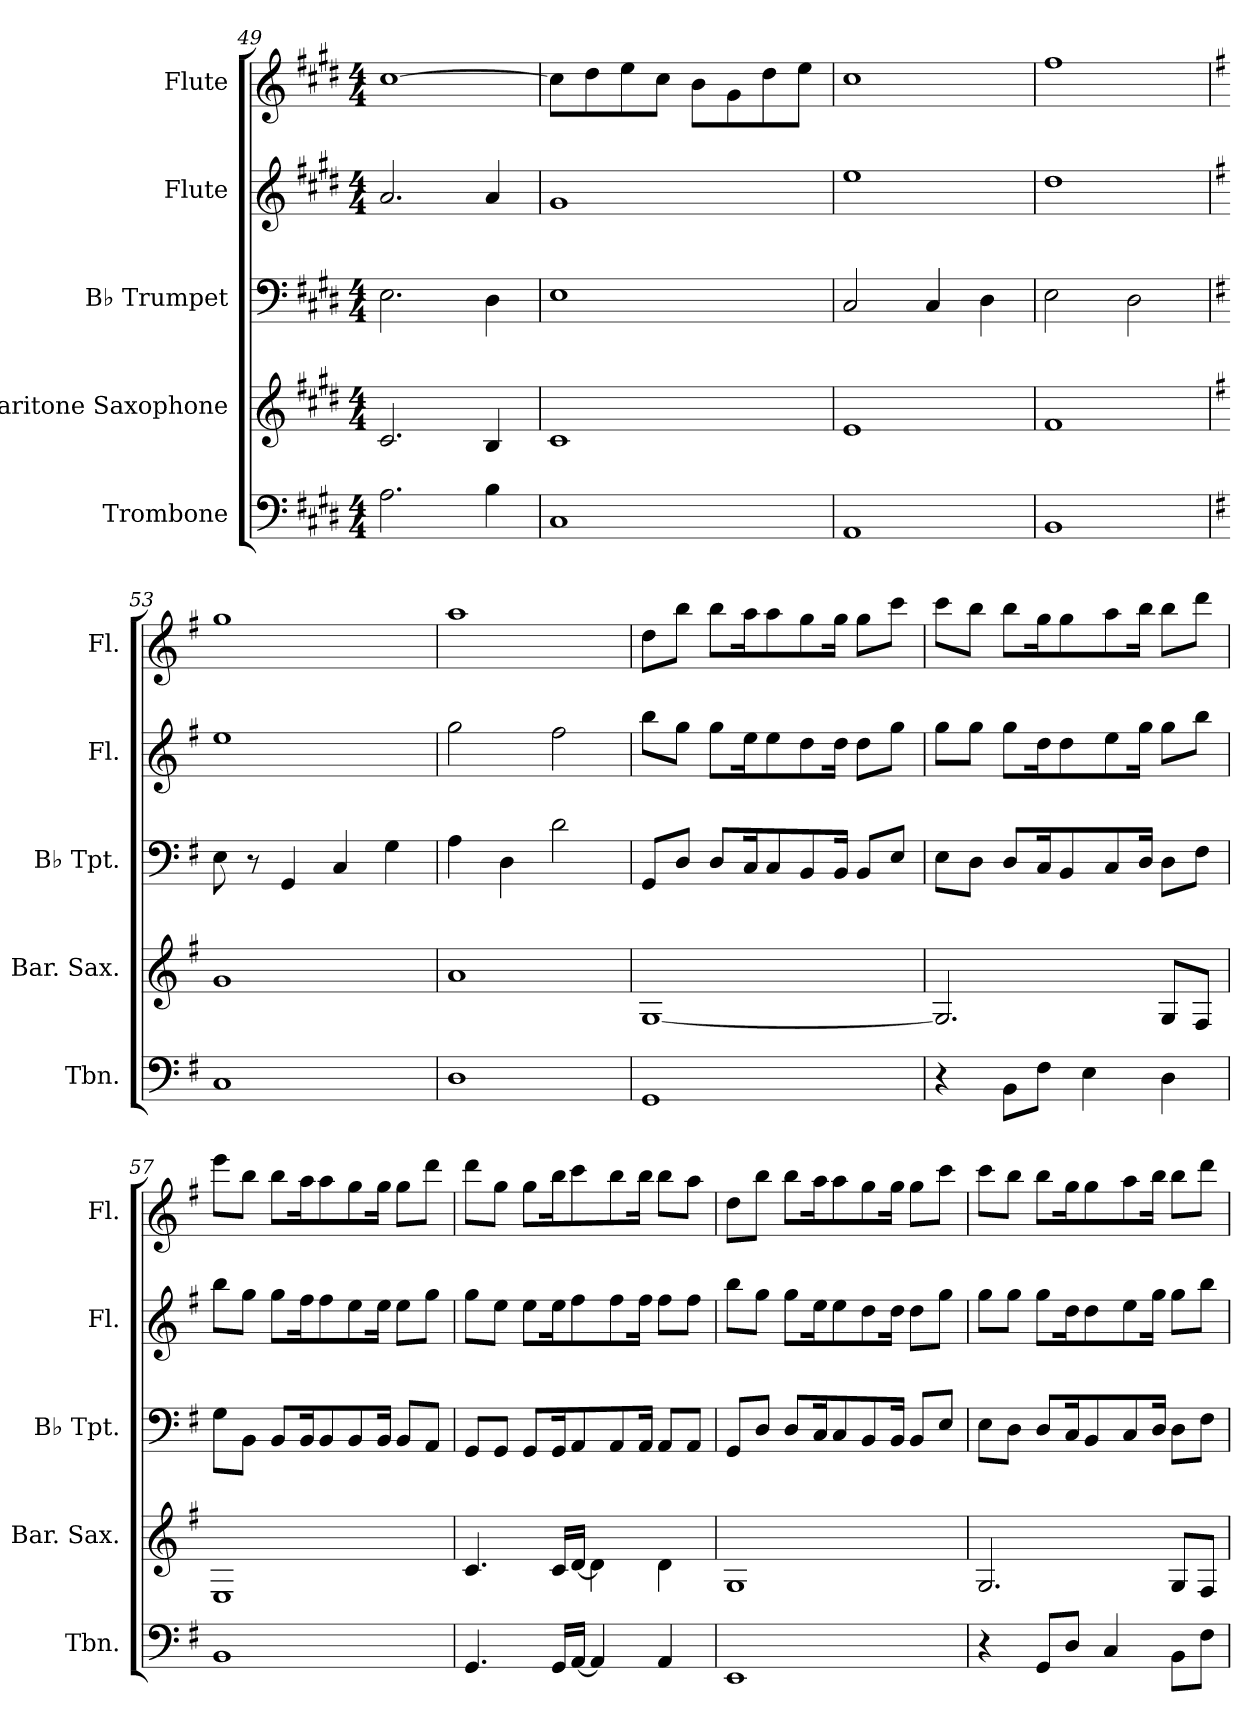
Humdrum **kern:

**kern	**kern	**kern	**kern	**kern
*part5	*part4	*part3	*part2	*part1
*staff5	*staff4	*staff3	*staff2	*staff1
*I"Trombone	*I"Baritone Saxophone	*I"B♭ Trumpet	*I"Flute	*I"Flute
*I'Tbn.	*I'Bar. Sax.	*I'B♭ Tpt.	*I'Fl.	*I'Fl.
*clefF4	*clefG2	*clefF4	*clefG2	*clefG2
*	*ITrd12c21	*ITrd-7c-12	*	*
*k[f#c#g#d#]	*k[f#c#g#d#]	*k[f#c#g#d#]	*k[f#c#g#d#]	*k[f#c#g#d#]
*M4/4	*M4/4	*M4/4	*M4/4	*M4/4
=49	=49	=49	=49	=49
2.A\	2.C#/	2.e\	2.a/	[1cc#
4B\	4BB/	4d#\	4a/	.
!!LO:PB:g=z
=50	=50	=50	=50	=50
1C#	1C#	1e	1g#	8cc#\L]
.	.	.	.	8dd#\
.	.	.	.	8ee\
.	.	.	.	8cc#\J
.	.	.	.	8b\L
.	.	.	.	8g#\
.	.	.	.	8dd#\
.	.	.	.	8ee\J
=51	=51	=51	=51	=51
1AA	1E	2c#/	1ee	1cc#
.	.	4c#/	.	.
.	.	4d#\	.	.
=52	=52	=52	=52	=52
1BB	1F#	2e\	1dd#	1ff#
.	.	2d#\	.	.
=53	=53	=53	=53	=53
*k[f#]	*k[f#]	*k[f#]	*k[f#]	*k[f#]
1C	1G	8e\	1ee	1gg
.	.	8r	.	.
.	.	4G/	.	.
.	.	4c/	.	.
.	.	4g\	.	.
=54	=54	=54	=54	=54
1D	1A	4a\	2gg\	1aa
.	.	4d\	.	.
.	.	2dd\	2ff#\	.
!!LO:LB:g=z
=55	=55	=55	=55	=55
1GG	[1GG	8G/L	8bb\L	8dd\L
.	.	8d/J	8gg\J	8bb\J
.	.	8d/L	8gg\L	8bb\L
.	.	16c/K	16ee\K	16aa\K
.	.	8c/	8ee\	8aa\
.	.	8B/	8dd\	8gg\
.	.	16B/Jk	16dd\Jk	16gg\Jk
.	.	8B/L	8dd\L	8gg\L
.	.	8e/J	8gg\J	8ccc\J
=56	=56	=56	=56	=56
4r	2.GG/]	8e\L	8gg\L	8ccc\L
.	.	8d\J	8gg\J	8bb\J
8BB\L	.	8d/L	8gg\L	8bb\L
8F#\J	.	16c/K	16dd\K	16gg\K
.	.	8B/	8dd\	8gg\
4E\	.	.	.	.
.	.	8c/	8ee\	8aa\
.	.	16d/Jk	16gg\Jk	16bb\Jk
4D\	8GG/L	8d\L	8gg\L	8bb\L
.	8FF#/J	8f#\J	8bb\J	8ddd\J
=57	=57	=57	=57	=57
1BB	1EE	8g\L	8bb\L	8eee\L
.	.	8B\J	8gg\J	8bb\J
.	.	8B/L	8gg\L	8bb\L
.	.	16B/K	16ff#\K	16aa\K
.	.	8B/	8ff#\	8aa\
.	.	8B/	8ee\	8gg\
.	.	16B/Jk	16ee\Jk	16gg\Jk
.	.	8B/L	8ee\L	8gg\L
.	.	8A/J	8gg\J	8ddd\J
!!LO:LB:g=z
=58	=58	=58	=58	=58
4.GG/	4.C/	8G/L	8gg\L	8ddd\L
.	.	8G/J	8ee\J	8gg\J
.	.	8G/L	8ee\L	8gg\L
16GG/LL	16C/LL	16G/K	16ee\K	16bb\K
[16AA/JJ	[16D/JJ	8A/	8ff#\	8ccc\
4AA/]	4D\]	.	.	.
.	.	8A/	8ff#\	8bb\
.	.	16A/Jk	16ff#\Jk	16bb\Jk
4AA/	4D\	8A/L	8ff#\L	8bb\L
.	.	8A/J	8ff#\J	8aa\J
=59	=59	=59	=59	=59
1EE	1GG	8G/L	8bb\L	8dd\L
.	.	8d/J	8gg\J	8bb\J
.	.	8d/L	8gg\L	8bb\L
.	.	16c/K	16ee\K	16aa\K
.	.	8c/	8ee\	8aa\
.	.	8B/	8dd\	8gg\
.	.	16B/Jk	16dd\Jk	16gg\Jk
.	.	8B/L	8dd\L	8gg\L
.	.	8e/J	8gg\J	8ccc\J
=60	=60	=60	=60	=60
4r	2.GG/	8e\L	8gg\L	8ccc\L
.	.	8d\J	8gg\J	8bb\J
8GG/L	.	8d/L	8gg\L	8bb\L
8D/J	.	16c/K	16dd\K	16gg\K
.	.	8B/	8dd\	8gg\
4C/	.	.	.	.
.	.	8c/	8ee\	8aa\
.	.	16d/Jk	16gg\Jk	16bb\Jk
8BB\L	8GG/L	8d\L	8gg\L	8bb\L
8F#\J	8FF#/J	8f#\J	8bb\J	8ddd\J
=	=	=	=	=
*-	*-	*-	*-	*-
